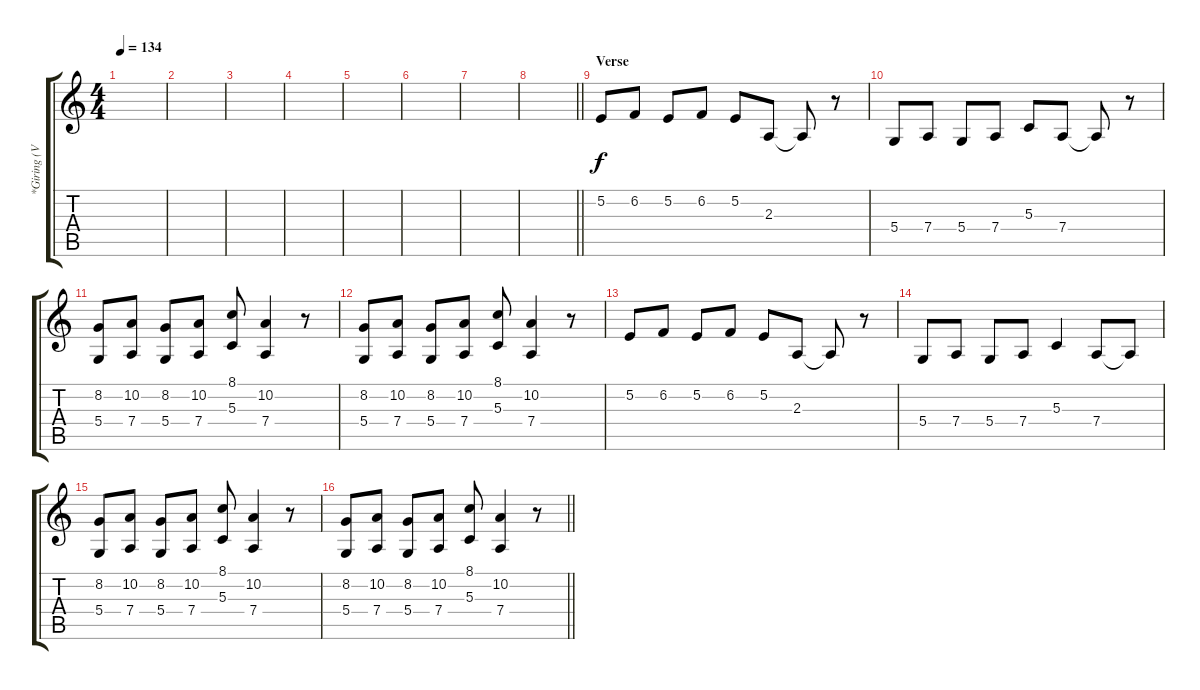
\track ("*Giring (Vocal)" "*Giring (V") {instrument oboe}
\staff {score tabs}
\tuning (E4 B3 G3 D3 A2 E2) {hide}
\ts (4 4)
\section ("" "")
\tempo 134
\clef g2
\ks c
|
|
|
|
|
|
|
\barLineRight lightlight
|
\section ("" "Verse")
5.2.8 6.2.8 5.2.8 6.2.8 5.2.8 2.3.8 2.3{t}.8 r.8 |
5.4.8 7.4.8 5.4.8 7.4.8 5.3.8 7.4.8 7.4{t}.8 r.8 |
(8.2 5.4).8 (10.2 7.4).8 (8.2 5.4).8 (10.2 7.4).8 (8.1 5.3).8 (10.2 7.4).4 r.8 |
(8.2 5.4).8 (10.2 7.4).8 (8.2 5.4).8 (10.2 7.4).8 (8.1 5.3).8 (10.2 7.4).4 r.8 |
5.2.8 6.2.8 5.2.8 6.2.8 5.2.8 2.3.8 2.3{t}.8 r.8 |
5.4.8 7.4.8 5.4.8 7.4.8 5.3.4 7.4.8 7.4{t}.8 |
(8.2 5.4).8 (10.2 7.4).8 (8.2 5.4).8 (10.2 7.4).8 (8.1 5.3).8 (10.2 7.4).4 r.8 |
\barLineRight lightlight
(8.2 5.4).8 (10.2 7.4).8 (8.2 5.4).8 (10.2 7.4).8 (8.1 5.3).8 (10.2 7.4).4 r.8
